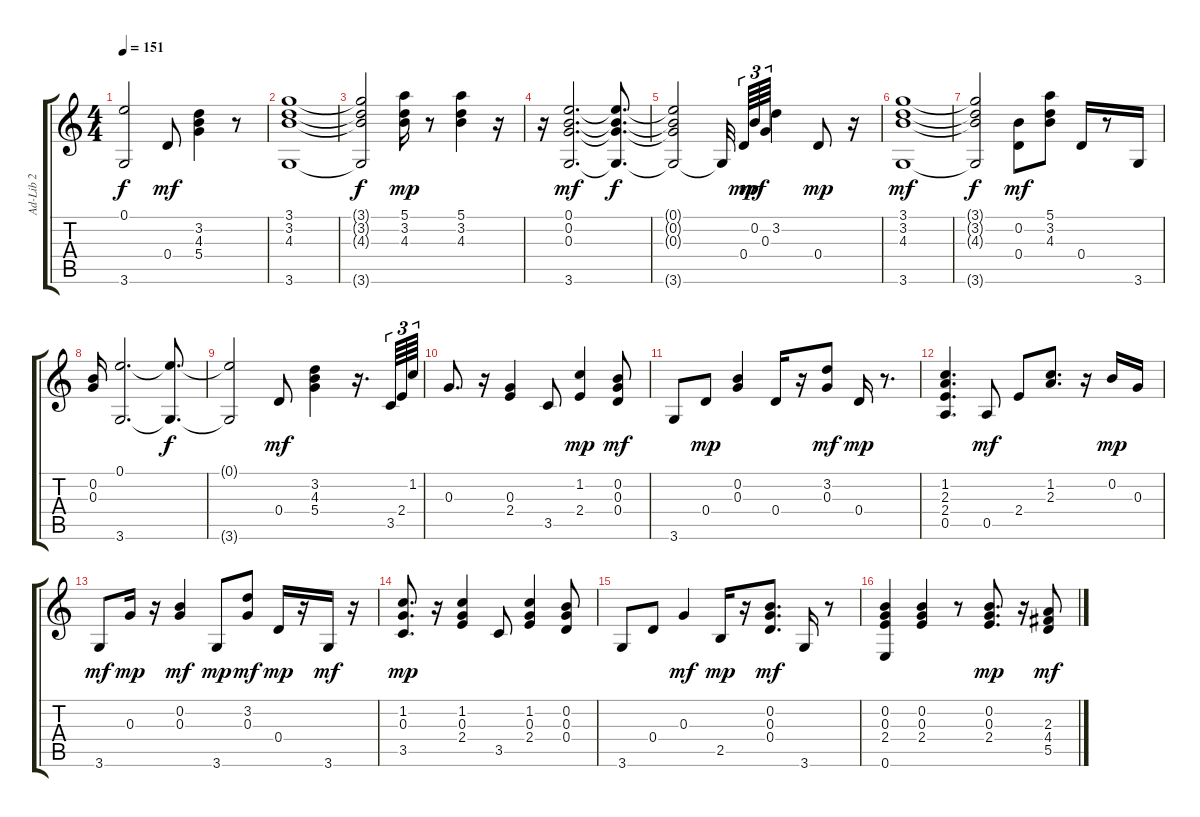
\track ("Ad-Lib 2" "Ad-Lib 2") {instrument acousticguitarsteel}
\staff {score tabs}
\tuning (E4 B3 G3 D3 A2 E2) {hide}
\ts (4 4)
\tempo 151
\clef g2
\ks c
(0.1{t} 3.6{t}).2{dy f} 0.4.8{dy mf} (3.2 4.3 5.4).4 r.8 |
(3.1 3.2 4.3 3.6).1 |
(3.1{t} 3.2{t} 4.3{t} 3.6{t}).2{dy f} (5.1 3.2 4.3).16{dy mp} r.8 (5.1 3.2 4.3).4 r.16 |
r.16 (0.1 0.2 0.3 3.6).2{d dy mf} (0.1{t} 0.2{t} 0.3{t} 3.6{t}).8{d dy f} |
(0.1{t} 0.2{t} 0.3{t} 3.6{t}).2 3.6{t}.32{beam splitsecondary} 0.4.64{tu (3 2) dy mp} 0.2.64{tu (3 2) dy mf} 0.3.64{tu (3 2)} 3.2.4 0.4.8{dy mp} r.16 |
(3.1 3.2 4.3 3.6).1{dy mf} |
(3.1{t} 3.2{t} 4.3{t} 3.6{t}).2{dy f} (0.2 0.4).8{dy mf} (5.1 3.2 4.3).8 0.4.16 r.8 3.6.16 |
(0.2 0.3).16 (0.1 3.6).2{d} (0.1{t} 3.6{t}).8{d dy f} |
(0.1{t} 3.6{t}).2 0.4.8{dy mf} (3.2 4.3 5.4).4 r.16{d} 3.5.64{tu (3 2)} 2.4.64{tu (3 2)} 1.2.64{tu (3 2)} |
0.3.8{d} r.16 (0.3 2.4).4 3.5.8 (1.2 2.4).4{dy mp} (0.2 0.3 0.4).8{dy mf} |
3.6.8 0.4.8{dy mp} (0.2 0.3).4 0.4.16 r.16 (3.2 0.3).8{dy mf} 0.4.16{dy mp} r.8{d} |
(1.2 2.3 2.4 0.5).4{d} 0.5.8{dy mf} 2.4.8 (1.2 2.3).8{d} r.16 0.2.16{dy mp} 0.3.16 |
3.6.8{dy mf} 0.3.16{dy mp} r.16 (0.2 0.3).4{dy mf} 3.6.8{dy mp} (3.2 0.3).8{dy mf} 0.4.16{dy mp} r.16 3.6.16{dy mf} r.16 |
(1.2 0.3 3.5).8{d dy mp} r.16 (1.2 0.3 2.4).4 3.5.8 (1.2 0.3 2.4).4 (0.2 0.3 0.4).8 |
3.6.8 0.4.8 0.3.4{dy mf} 2.5.16{dy mp} r.16 (0.2 0.3 0.4).8{d dy mf} 3.6.16 r.8 |
(0.2 0.3 2.4 0.6).4 (0.2 0.3 2.4).4 r.8 (0.2 0.3 2.4).8{d dy mp} r.16 (2.3 4.4 5.5).8{dy mf}
